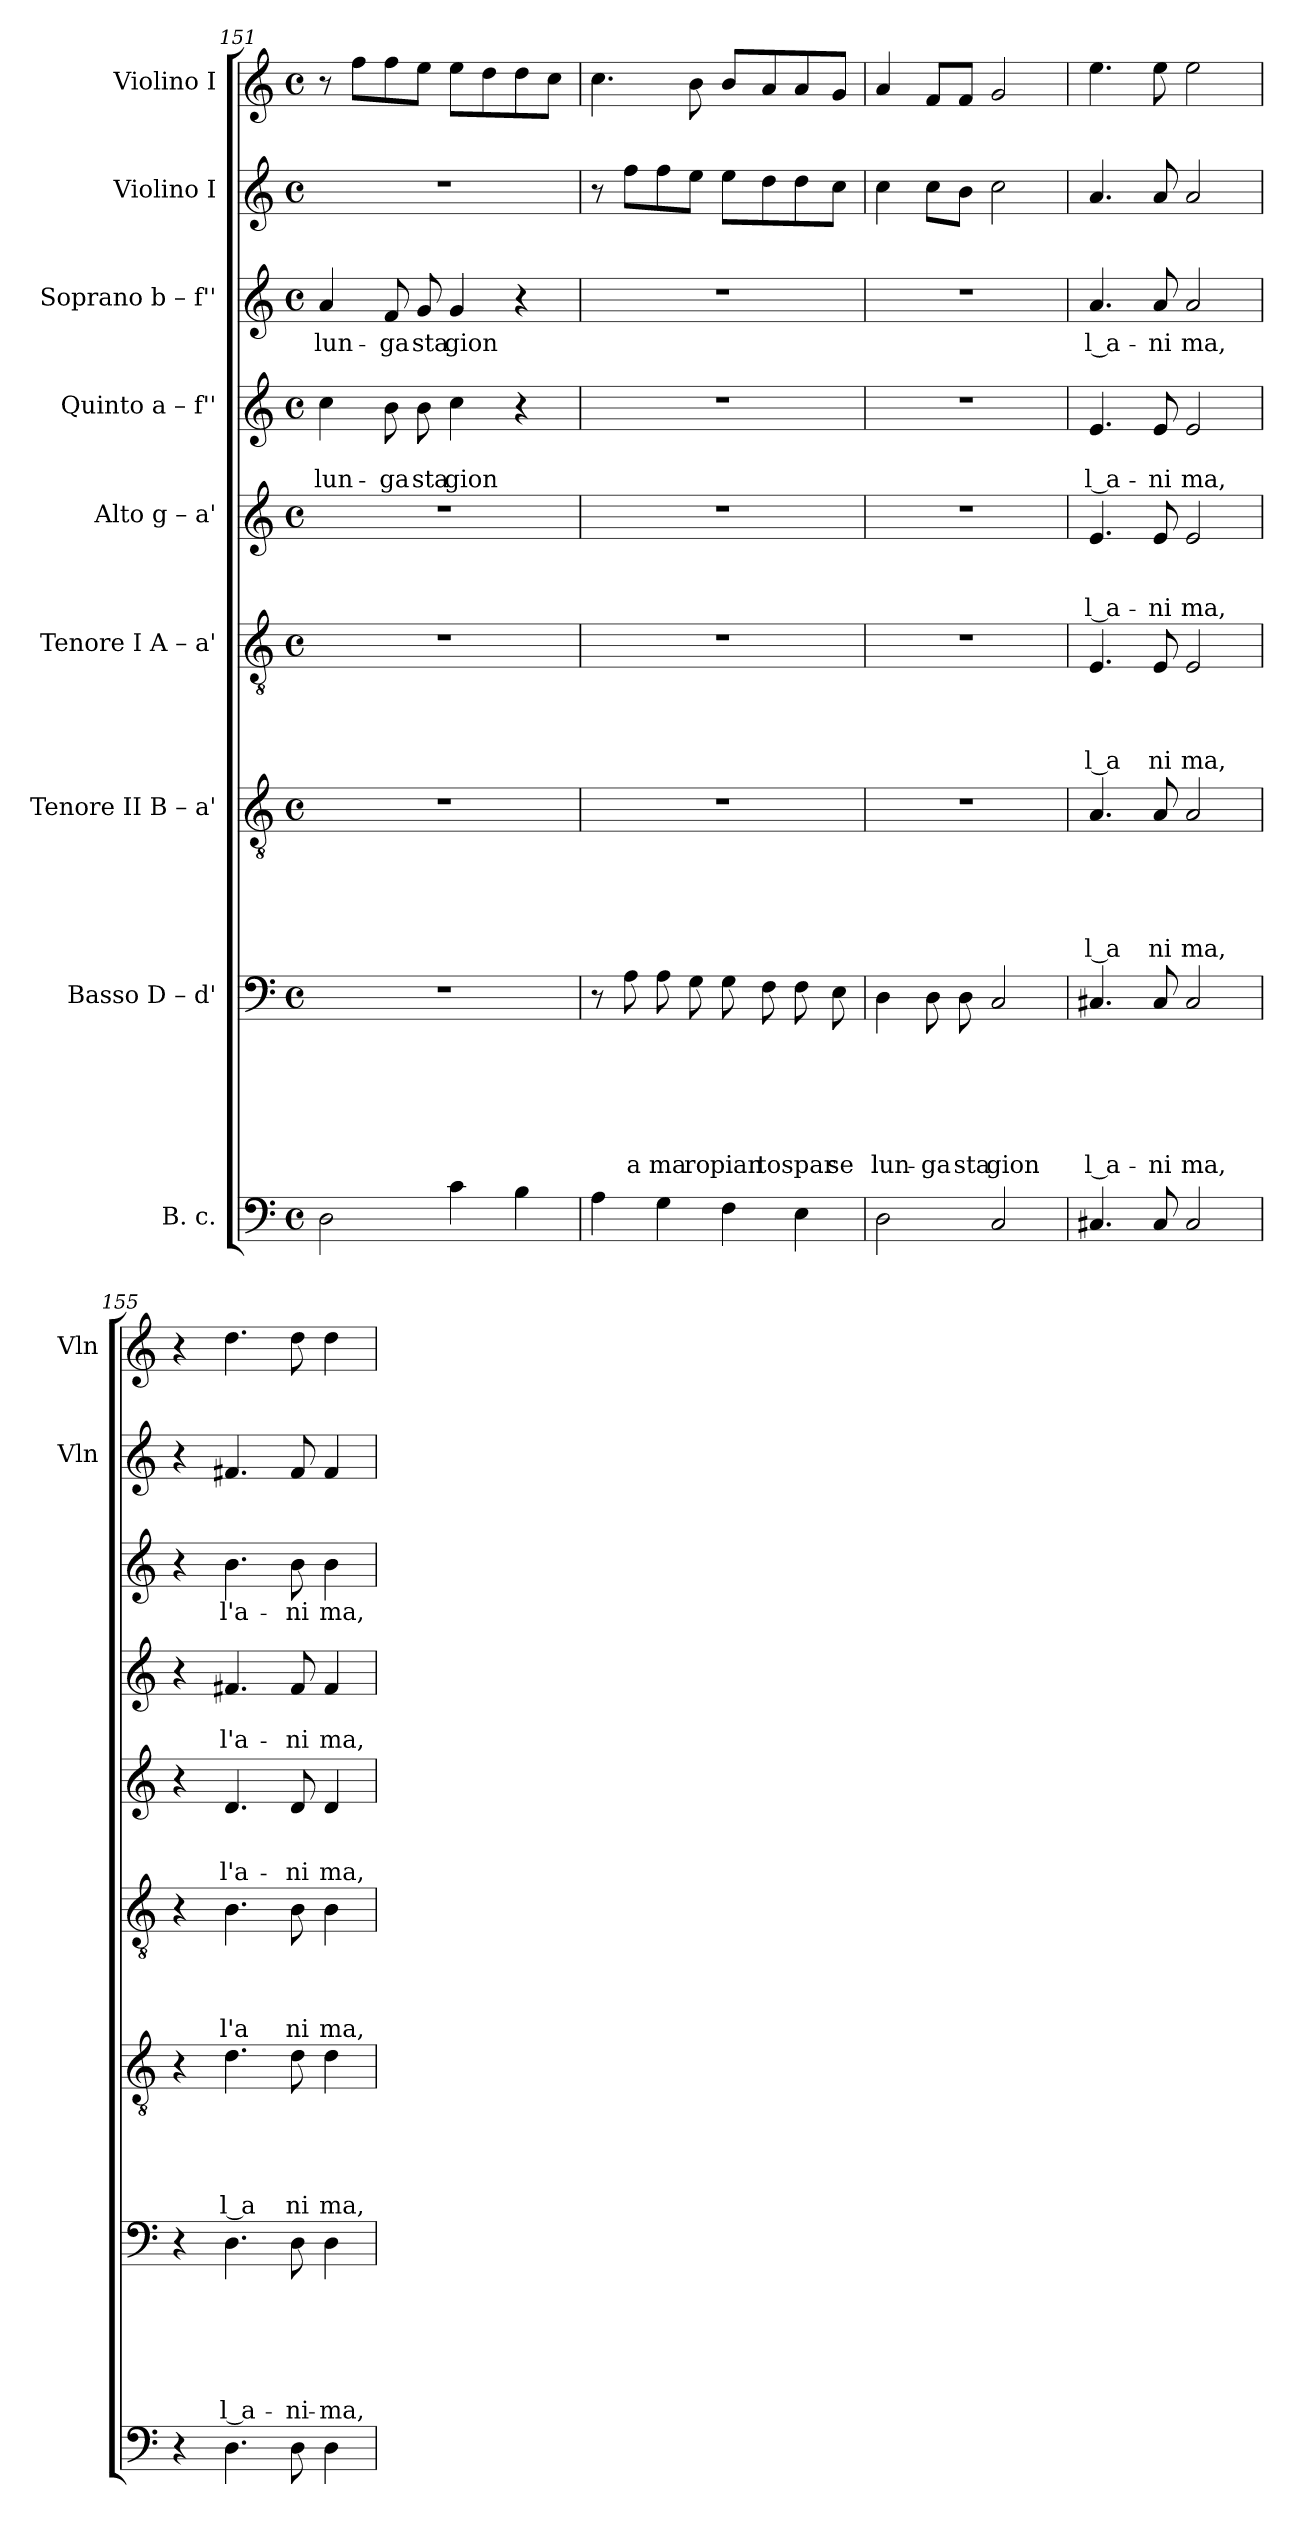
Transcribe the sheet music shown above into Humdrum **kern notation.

**kern	**kern	**text	**text	**text	**text	**text	**text	**kern	**text	**text	**text	**text	**text	**kern	**text	**text	**text	**text	**kern	**text	**text	**text	**kern	**text	**text	**kern	**text	**kern	**kern
*part9	*part8	*part8	*part8	*part8	*part8	*part8	*part8	*part7	*part7	*part7	*part7	*part7	*part7	*part6	*part6	*part6	*part6	*part6	*part5	*part5	*part5	*part5	*part4	*part4	*part4	*part3	*part3	*part2	*part1
*staff9	*staff8	*staff8	*staff8	*staff8	*staff8	*staff8	*staff8	*staff7	*staff7	*staff7	*staff7	*staff7	*staff7	*staff6	*staff6	*staff6	*staff6	*staff6	*staff5	*staff5	*staff5	*staff5	*staff4	*staff4	*staff4	*staff3	*staff3	*staff2	*staff1
*I"B. c.	*I"Basso D – d'	*	*	*	*	*	*	*I"Tenore II B – a'	*	*	*	*	*	*I"Tenore I A – a'	*	*	*	*	*I"Alto g – a'	*	*	*	*I"Quinto a – f''	*	*	*I"Soprano b – f''	*	*I"Violino I	*I"Violino I
*	*	*	*	*	*	*	*	*	*	*	*	*	*	*	*	*	*	*	*	*	*	*	*	*	*	*	*	*I'Vln	*I'Vln
!!LO:LB:g=z
*clefF4	*clefF4	*	*	*	*	*	*	*clefGv2	*	*	*	*	*	*clefGv2	*	*	*	*	*clefG2	*	*	*	*clefG2	*	*	*clefG2	*	*clefG2	*clefG2
*k[]	*k[]	*	*	*	*	*	*	*k[]	*	*	*	*	*	*k[]	*	*	*	*	*k[]	*	*	*	*k[]	*	*	*k[]	*	*k[]	*k[]
*C:	*C:	*	*	*	*	*	*	*C:	*	*	*	*	*	*C:	*	*	*	*	*C:	*	*	*	*C:	*	*	*C:	*	*C:	*C:
*M4/4	*M4/4	*	*	*	*	*	*	*M4/4	*	*	*	*	*	*M4/4	*	*	*	*	*M4/4	*	*	*	*M4/4	*	*	*M4/4	*	*M4/4	*M4/4
*met(c)	*met(c)	*	*	*	*	*	*	*met(c)	*	*	*	*	*	*met(c)	*	*	*	*	*met(c)	*	*	*	*met(c)	*	*	*met(c)	*	*met(c)	*met(c)
=151	=151	=151	=151	=151	=151	=151	=151	=151	=151	=151	=151	=151	=151	=151	=151	=151	=151	=151	=151	=151	=151	=151	=151	=151	=151	=151	=151	=151	=151
!	!	!	!	!	!	!	!	!	!	!	!	!	!	!	!	!	!	!	!	!	!	!	!	!	!LO:LY:b	!	!LO:LY:b	!	!
2D\	1r	.	.	.	.	.	.	1r	.	.	.	.	.	1r	.	.	.	.	1r	.	.	.	4cc\	.	lun-	4a/	lun-	1r	8r
.	.	.	.	.	.	.	.	.	.	.	.	.	.	.	.	.	.	.	.	.	.	.	.	.	.	.	.	.	8ff\L
!	!	!	!	!	!	!	!	!	!	!	!	!	!	!	!	!	!	!	!	!	!	!	!	!	!LO:LY:b	!	!LO:LY:b	!	!
.	.	.	.	.	.	.	.	.	.	.	.	.	.	.	.	.	.	.	.	.	.	.	8b\	.	-ga	8f/	-ga	.	8ff\
!	!	!	!	!	!	!	!	!	!	!	!	!	!	!	!	!	!	!	!	!	!	!	!	!	!LO:LY:b	!	!LO:LY:b	!	!
.	.	.	.	.	.	.	.	.	.	.	.	.	.	.	.	.	.	.	.	.	.	.	8b\	.	sta	8g/	sta	.	8ee\J
!	!	!	!	!	!	!	!	!	!	!	!	!	!	!	!	!	!	!	!	!	!	!	!	!	!LO:LY:b	!	!LO:LY:b	!	!
4c\	.	.	.	.	.	.	.	.	.	.	.	.	.	.	.	.	.	.	.	.	.	.	4cc\	.	gion	4g/	gion	.	8ee\L
.	.	.	.	.	.	.	.	.	.	.	.	.	.	.	.	.	.	.	.	.	.	.	.	.	.	.	.	.	8dd\
4B\	.	.	.	.	.	.	.	.	.	.	.	.	.	.	.	.	.	.	.	.	.	.	4r	.	.	4r	.	.	8dd\
.	.	.	.	.	.	.	.	.	.	.	.	.	.	.	.	.	.	.	.	.	.	.	.	.	.	.	.	.	8cc\J
=152	=152	=152	=152	=152	=152	=152	=152	=152	=152	=152	=152	=152	=152	=152	=152	=152	=152	=152	=152	=152	=152	=152	=152	=152	=152	=152	=152	=152	=152
4A\	8r	.	.	.	.	.	.	1r	.	.	.	.	.	1r	.	.	.	.	1r	.	.	.	1r	.	.	1r	.	8r	4.cc\
!	!	!	!	!	!	!	!LO:LY:b	!	!	!	!	!	!	!	!	!	!	!	!	!	!	!	!	!	!	!	!	!	!
.	8A\	.	.	.	.	.	a	.	.	.	.	.	.	.	.	.	.	.	.	.	.	.	.	.	.	.	.	8ff\L	.
!	!	!	!	!	!	!	!LO:LY:b	!	!	!	!	!	!	!	!	!	!	!	!	!	!	!	!	!	!	!	!	!	!
4G\	8A\	.	.	.	.	.	ma	.	.	.	.	.	.	.	.	.	.	.	.	.	.	.	.	.	.	.	.	8ff\	.
!	!	!	!	!	!	!	!LO:LY:b	!	!	!	!	!	!	!	!	!	!	!	!	!	!	!	!	!	!	!	!	!	!
.	8G\	.	.	.	.	.	ro	.	.	.	.	.	.	.	.	.	.	.	.	.	.	.	.	.	.	.	.	8ee\J	8b\
!	!	!	!	!	!	!	!LO:LY:b	!	!	!	!	!	!	!	!	!	!	!	!	!	!	!	!	!	!	!	!	!	!
4F\	8G\	.	.	.	.	.	pian	.	.	.	.	.	.	.	.	.	.	.	.	.	.	.	.	.	.	.	.	8ee\L	8b/L
!	!	!	!	!	!	!	!LO:LY:b	!	!	!	!	!	!	!	!	!	!	!	!	!	!	!	!	!	!	!	!	!	!
.	8F\	.	.	.	.	.	to	.	.	.	.	.	.	.	.	.	.	.	.	.	.	.	.	.	.	.	.	8dd\	8a/
!	!	!	!	!	!	!	!LO:LY:b	!	!	!	!	!	!	!	!	!	!	!	!	!	!	!	!	!	!	!	!	!	!
4E\	8F\	.	.	.	.	.	spar	.	.	.	.	.	.	.	.	.	.	.	.	.	.	.	.	.	.	.	.	8dd\	8a/
!	!	!	!	!	!	!	!LO:LY:b	!	!	!	!	!	!	!	!	!	!	!	!	!	!	!	!	!	!	!	!	!	!
.	8E\	.	.	.	.	.	se	.	.	.	.	.	.	.	.	.	.	.	.	.	.	.	.	.	.	.	.	8cc\J	8g/J
=153	=153	=153	=153	=153	=153	=153	=153	=153	=153	=153	=153	=153	=153	=153	=153	=153	=153	=153	=153	=153	=153	=153	=153	=153	=153	=153	=153	=153	=153
!	!	!	!	!	!	!	!LO:LY:b	!	!	!	!	!	!	!	!	!	!	!	!	!	!	!	!	!	!	!	!	!	!
2D\	4D\	.	.	.	.	.	lun-	1r	.	.	.	.	.	1r	.	.	.	.	1r	.	.	.	1r	.	.	1r	.	4cc\	4a/
!	!	!	!	!	!	!	!LO:LY:b	!	!	!	!	!	!	!	!	!	!	!	!	!	!	!	!	!	!	!	!	!	!
.	8D\	.	.	.	.	.	-ga	.	.	.	.	.	.	.	.	.	.	.	.	.	.	.	.	.	.	.	.	8cc\L	8f/L
!	!	!	!	!	!	!	!LO:LY:b	!	!	!	!	!	!	!	!	!	!	!	!	!	!	!	!	!	!	!	!	!	!
.	8D\	.	.	.	.	.	sta	.	.	.	.	.	.	.	.	.	.	.	.	.	.	.	.	.	.	.	.	8b\J	8f/J
!	!	!	!	!	!	!	!LO:LY:b	!	!	!	!	!	!	!	!	!	!	!	!	!	!	!	!	!	!	!	!	!	!
2C/	2C/	.	.	.	.	.	gion	.	.	.	.	.	.	.	.	.	.	.	.	.	.	.	.	.	.	.	.	2cc\	2g/
=154	=154	=154	=154	=154	=154	=154	=154	=154	=154	=154	=154	=154	=154	=154	=154	=154	=154	=154	=154	=154	=154	=154	=154	=154	=154	=154	=154	=154	=154
!	!	!	!	!	!	!	!LO:LY:b:rj	!	!	!	!	!	!LO:LY:b:rj	!	!	!	!	!LO:LY:b:rj	!	!	!	!LO:LY:b:rj	!	!	!LO:LY:b:rj	!	!LO:LY:b:rj	!	!
4.C#X/	4.C#X/	.	.	.	.	.	l a-	4.A/	.	.	.	.	l a	4.E/	.	.	.	l a	4.e/	.	.	l a-	4.e/	.	l a-	4.a/	l a-	4.a/	4.ee\
!	!	!	!	!	!	!	!LO:LY:b	!	!	!	!	!	!LO:LY:b	!	!	!	!	!LO:LY:b	!	!	!	!LO:LY:b	!	!	!LO:LY:b	!	!LO:LY:b	!	!
8C#/	8C#/	.	.	.	.	.	-ni	8A/	.	.	.	.	ni	8E/	.	.	.	ni	8e/	.	.	-ni	8e/	.	-ni	8a/	-ni	8a/	8ee\
!	!	!	!	!	!	!	!LO:LY:b	!	!	!	!	!	!LO:LY:b	!	!	!	!	!LO:LY:b	!	!	!	!LO:LY:b	!	!	!LO:LY:b	!	!LO:LY:b	!	!
2C#/	2C#/	.	.	.	.	.	ma,	2A/	.	.	.	.	ma,	2E/	.	.	.	ma,	2e/	.	.	ma,	2e/	.	ma,	2a/	ma,	2a/	2ee\
=155	=155	=155	=155	=155	=155	=155	=155	=155	=155	=155	=155	=155	=155	=155	=155	=155	=155	=155	=155	=155	=155	=155	=155	=155	=155	=155	=155	=155	=155
4r	4r	.	.	.	.	.	.	4r	.	.	.	.	.	4r	.	.	.	.	4r	.	.	.	4r	.	.	4r	.	4r	4r
!	!	!	!	!	!	!	!LO:LY:b:rj	!	!	!	!	!	!LO:LY:b:rj	!	!	!	!	!LO:LY:b	!	!	!	!LO:LY:b	!	!	!LO:LY:b	!	!LO:LY:b	!	!
4.D\	4.D\	.	.	.	.	.	l a-	4.d\	.	.	.	.	l a	4.B\	.	.	.	l'a	4.d/	.	.	l'a-	4.f#X/	.	l'a-	4.b\	l'a-	4.f#X/	4.dd\
!	!	!	!	!	!	!	!LO:LY:b	!	!	!	!	!	!LO:LY:b	!	!	!	!	!LO:LY:b	!	!	!	!LO:LY:b	!	!	!LO:LY:b	!	!LO:LY:b	!	!
8D\	8D\	.	.	.	.	.	-ni-	8d\	.	.	.	.	ni	8B\	.	.	.	ni	8d/	.	.	-ni	8f#/	.	-ni	8b\	-ni	8f#/	8dd\
!	!	!	!	!	!	!	!LO:LY:b	!	!	!	!	!	!LO:LY:b	!	!	!	!	!LO:LY:b	!	!	!	!LO:LY:b	!	!	!LO:LY:b	!	!LO:LY:b	!	!
4D\	4D\	.	.	.	.	.	-ma,	4d\	.	.	.	.	ma,	4B\	.	.	.	ma,	4d/	.	.	ma,	4f#/	.	ma,	4b\	ma,	4f#/	4dd\
=	=	=	=	=	=	=	=	=	=	=	=	=	=	=	=	=	=	=	=	=	=	=	=	=	=	=	=	=	=
*-	*-	*-	*-	*-	*-	*-	*-	*-	*-	*-	*-	*-	*-	*-	*-	*-	*-	*-	*-	*-	*-	*-	*-	*-	*-	*-	*-	*-	*-
